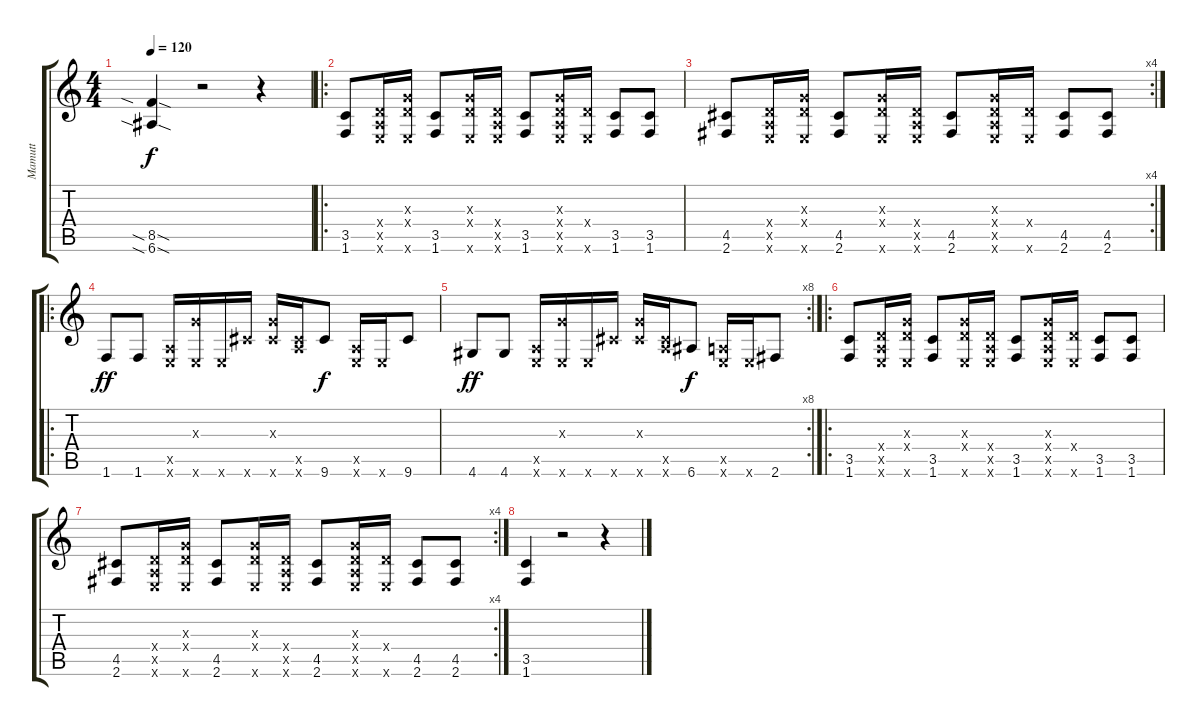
\track ("Mamutt" "Mamutt") {instrument distortionguitar}
\staff {score tabs}
\tuning (E4 B3 G3 D3 A2 E2) {hide}
\ts (4 4)
\tempo 120
\clef g2
\ks c
(8.5{sia sod} 6.6{sia sod}).4{dy f} r.2 r.4 |
\ro
(3.5 1.6).8 (0.4{x} 0.5{x} 0.6{x}).16 (0.3{x} 0.4{x} 0.6{x}).16 (3.5 1.6).8 (0.3{x} 0.4{x} 0.6{x}).16 (0.4{x} 0.5{x} 0.6{x}).16 (3.5 1.6).8 (0.3{x} 0.4{x} 0.5{x} 0.6{x}).16 (0.4{x} 0.6{x}).16 (3.5 1.6).8 (3.5 1.6).8 |
\rc 4
(4.5 2.6).8 (0.4{x} 0.5{x} 0.6{x}).16 (0.3{x} 0.4{x} 0.6{x}).16 (4.5 2.6).8 (0.3{x} 0.4{x} 0.6{x}).16 (0.4{x} 0.5{x} 0.6{x}).16 (4.5 2.6).8 (0.3{x} 0.4{x} 0.5{x} 0.6{x}).16 (0.4{x} 0.6{x}).16 (4.5 2.6).8 (4.5 2.6).8 |
\ro
1.6.8{dy ff} 1.6.8 (0.5{x} 0.6{x}).16 (0.3{x} 0.6{x}).16 0.6{x}.16 9.6{x}.16 (0.3{x} 9.6{x}).16 (0.5{x} 9.6{x}).16 9.6.8{dy f} (0.5{x} 0.6{x}).16 0.6{x}.16 9.6.8 |
\rc 8
4.6.8{dy ff} 4.6.8 (0.5{x} 0.6{x}).16 (0.3{x} 0.6{x}).16 0.6{x}.16 9.6{x}.16 (0.3{x} 9.6{x}).16 (0.5{x} 9.6{x}).16 6.6.8{dy f} (0.5{x} 0.6{x}).16 0.6{x}.16 2.6.8 |
\ro
(3.5 1.6).8 (0.4{x} 0.5{x} 0.6{x}).16 (0.3{x} 0.4{x} 0.6{x}).16 (3.5 1.6).8 (0.3{x} 0.4{x} 0.6{x}).16 (0.4{x} 0.5{x} 0.6{x}).16 (3.5 1.6).8 (0.3{x} 0.4{x} 0.5{x} 0.6{x}).16 (0.4{x} 0.6{x}).16 (3.5 1.6).8 (3.5 1.6).8 |
\rc 4
(4.5 2.6).8 (0.4{x} 0.5{x} 0.6{x}).16 (0.3{x} 0.4{x} 0.6{x}).16 (4.5 2.6).8 (0.3{x} 0.4{x} 0.6{x}).16 (0.4{x} 0.5{x} 0.6{x}).16 (4.5 2.6).8 (0.3{x} 0.4{x} 0.5{x} 0.6{x}).16 (0.4{x} 0.6{x}).16 (4.5 2.6).8 (4.5 2.6).8 |
(3.5 1.6).4 r.2 r.4
